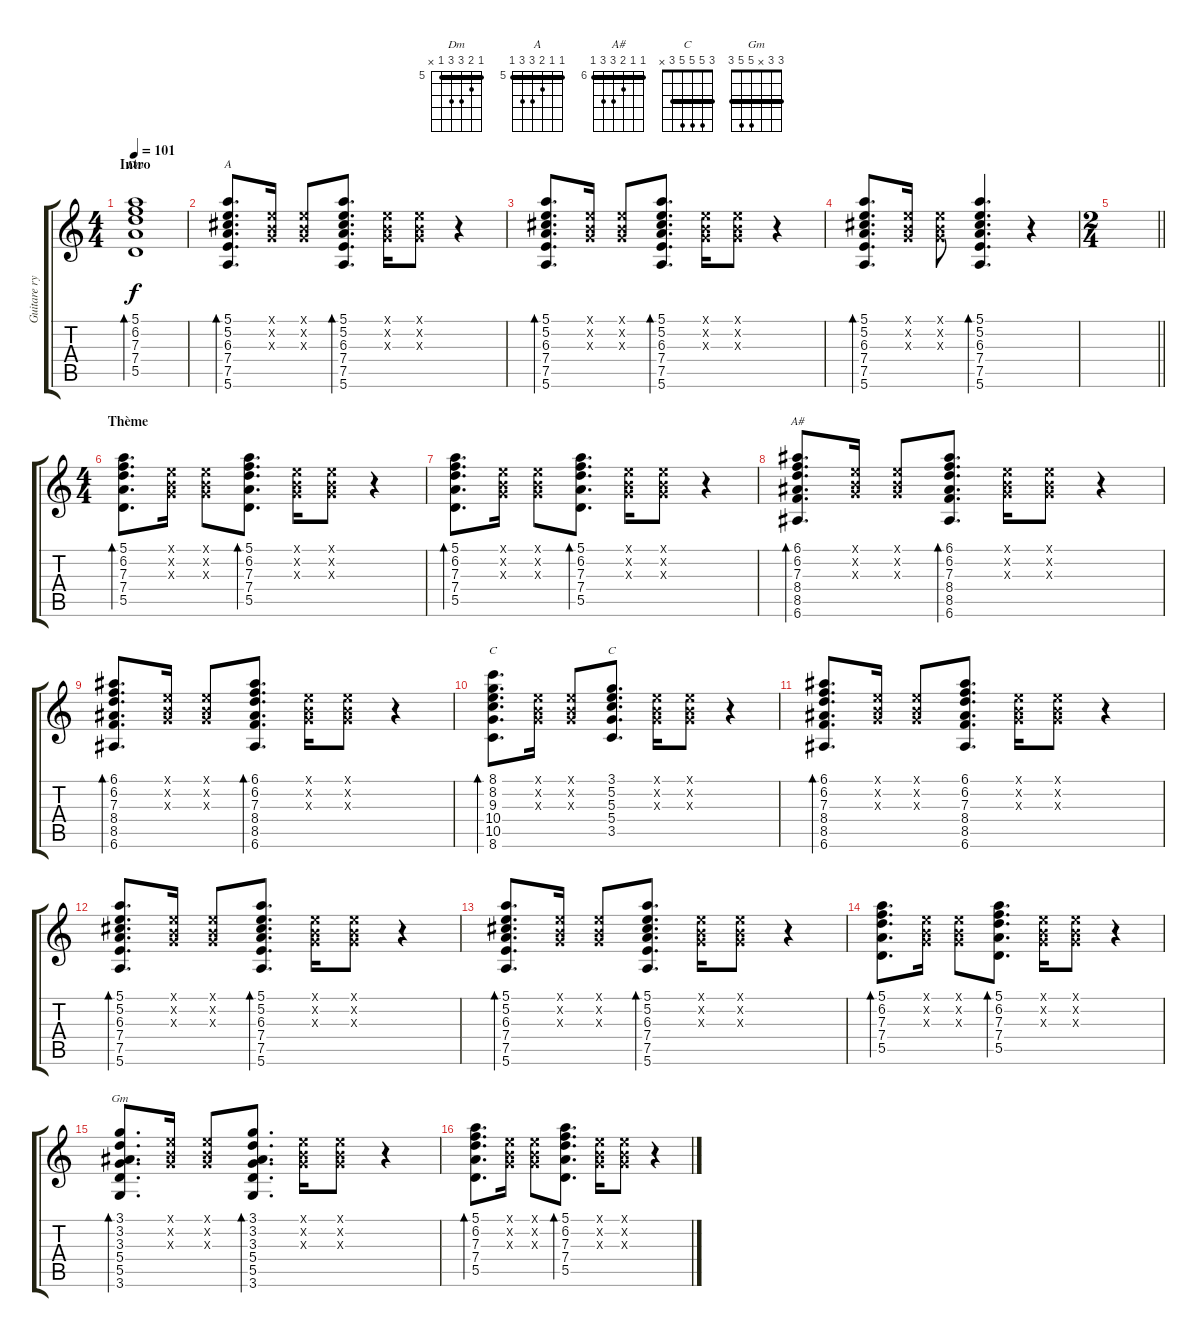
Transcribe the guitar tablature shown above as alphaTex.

\track ("Guitare rythmique" "Guitare ry") {instrument acousticguitarsteel}
\staff {score tabs}
\tuning (E4 B3 G3 D3 A2 E2) {hide}
\chord ("Dm" 5 6 7 7 5 x) {firstfret 5 barre 5}
\chord ("A" 5 5 6 7 7 5) {firstfret 5 barre 5}
\chord ("A#" 6 6 7 8 8 6) {firstfret 6 barre 6}
\chord ("C" 8 8 9 10 10 8) {firstfret 8 barre 8}
\chord ("C" 3 5 5 5 3 x) {barre 3}
\chord ("Gm" 3 3 x 5 5 3) {barre 3}
\ts (4 4)
\section ("" "Intro")
\tempo 101
\clef g2
\ks c
(5.1 6.2 7.3 7.4 5.5).1{bd 60 ch "Dm" dy f instrument acousticguitarsteel} |
(5.1 5.2 6.3 7.4 7.5 5.6).8{d bd 60 ch "A"} (0.1{x} 0.2{x} 0.3{x}).16 (0.1{x} 0.2{x} 0.3{x}).8 (5.1 5.2 6.3 7.4 7.5 5.6).8{d bd 60} (0.1{x} 0.2{x} 0.3{x}).16 (0.1{x} 0.2{x} 0.3{x}).8 r.4 |
(5.1 5.2 6.3 7.4 7.5 5.6).8{d bd 60} (0.1{x} 0.2{x} 0.3{x}).16 (0.1{x} 0.2{x} 0.3{x}).8 (5.1 5.2 6.3 7.4 7.5 5.6).8{d bd 60} (0.1{x} 0.2{x} 0.3{x}).16 (0.1{x} 0.2{x} 0.3{x}).8 r.4 |
(5.1 5.2 6.3 7.4 7.5 5.6).8{d bd 60} (0.1{x} 0.2{x} 0.3{x}).16 (0.1{x} 0.2{x} 0.3{x}).8 (5.1 5.2 6.3 7.4 7.5 5.6).4{d bd 60} r.4 |
\ts (2 4)
\barLineRight lightlight
|
\ts (4 4)
\section ("" "Thème")
(5.1 6.2 7.3 7.4 5.5).8{d bd 60} (0.1{x} 0.2{x} 0.3{x}).16 (0.1{x} 0.2{x} 0.3{x}).8 (5.1 6.2 7.3 7.4 5.5).8{d bd 60} (0.1{x} 0.2{x} 0.3{x}).16 (0.1{x} 0.2{x} 0.3{x}).8 r.4 |
(5.1 6.2 7.3 7.4 5.5).8{d bd 60} (0.1{x} 0.2{x} 0.3{x}).16 (0.1{x} 0.2{x} 0.3{x}).8 (5.1 6.2 7.3 7.4 5.5).8{d bd 60} (0.1{x} 0.2{x} 0.3{x}).16 (0.1{x} 0.2{x} 0.3{x}).8 r.4 |
(6.1 6.2 7.3 8.4 8.5 6.6).8{d bd 60 ch "A#"} (0.1{x} 0.2{x} 0.3{x}).16 (0.1{x} 0.2{x} 0.3{x}).8 (6.1 6.2 7.3 8.4 8.5 6.6).8{d bd 60} (0.1{x} 0.2{x} 0.3{x}).16 (0.1{x} 0.2{x} 0.3{x}).8 r.4 |
(6.1 6.2 7.3 8.4 8.5 6.6).8{d bd 60} (0.1{x} 0.2{x} 0.3{x}).16 (0.1{x} 0.2{x} 0.3{x}).8 (6.1 6.2 7.3 8.4 8.5 6.6).8{d bd 60} (0.1{x} 0.2{x} 0.3{x}).16 (0.1{x} 0.2{x} 0.3{x}).8 r.4 |
(8.1 8.2 9.3 10.4 10.5 8.6).8{d bd 60 ch "C"} (0.1{x} 0.2{x} 0.3{x}).16 (0.1{x} 0.2{x} 0.3{x}).8 (3.1 5.2 5.3 5.4 3.5).8{d ch "C"} (0.1{x} 0.2{x} 0.3{x}).16 (0.1{x} 0.2{x} 0.3{x}).8 r.4 |
(6.1 6.2 7.3 8.4 8.5 6.6).8{d bd 60} (0.1{x} 0.2{x} 0.3{x}).16 (0.1{x} 0.2{x} 0.3{x}).8 (6.1 6.2 7.3 8.4 8.5 6.6).8{d} (0.1{x} 0.2{x} 0.3{x}).16 (0.1{x} 0.2{x} 0.3{x}).8 r.4 |
(5.1 5.2 6.3 7.4 7.5 5.6).8{d bd 60} (0.1{x} 0.2{x} 0.3{x}).16 (0.1{x} 0.2{x} 0.3{x}).8 (5.1 5.2 6.3 7.4 7.5 5.6).8{d bd 60} (0.1{x} 0.2{x} 0.3{x}).16 (0.1{x} 0.2{x} 0.3{x}).8 r.4 |
(5.1 5.2 6.3 7.4 7.5 5.6).8{d bd 60} (0.1{x} 0.2{x} 0.3{x}).16 (0.1{x} 0.2{x} 0.3{x}).8 (5.1 5.2 6.3 7.4 7.5 5.6).8{d bd 60} (0.1{x} 0.2{x} 0.3{x}).16 (0.1{x} 0.2{x} 0.3{x}).8 r.4 |
(5.1 6.2 7.3 7.4 5.5).8{d bd 60} (0.1{x} 0.2{x} 0.3{x}).16 (0.1{x} 0.2{x} 0.3{x}).8 (5.1 6.2 7.3 7.4 5.5).8{d bd 60} (0.1{x} 0.2{x} 0.3{x}).16 (0.1{x} 0.2{x} 0.3{x}).8 r.4 |
(3.1 3.2 3.3 5.4 5.5 3.6).8{d bd 60 ch "Gm"} (0.1{x} 0.2{x} 0.3{x}).16 (0.1{x} 0.2{x} 0.3{x}).8 (3.1 3.2 3.3 5.4 5.5 3.6).8{d bd 60} (0.1{x} 0.2{x} 0.3{x}).16 (0.1{x} 0.2{x} 0.3{x}).8 r.4 |
(5.1 6.2 7.3 7.4 5.5).8{d bd 60} (0.1{x} 0.2{x} 0.3{x}).16 (0.1{x} 0.2{x} 0.3{x}).8 (5.1 6.2 7.3 7.4 5.5).8{d bd 60} (0.1{x} 0.2{x} 0.3{x}).16 (0.1{x} 0.2{x} 0.3{x}).8 r.4
